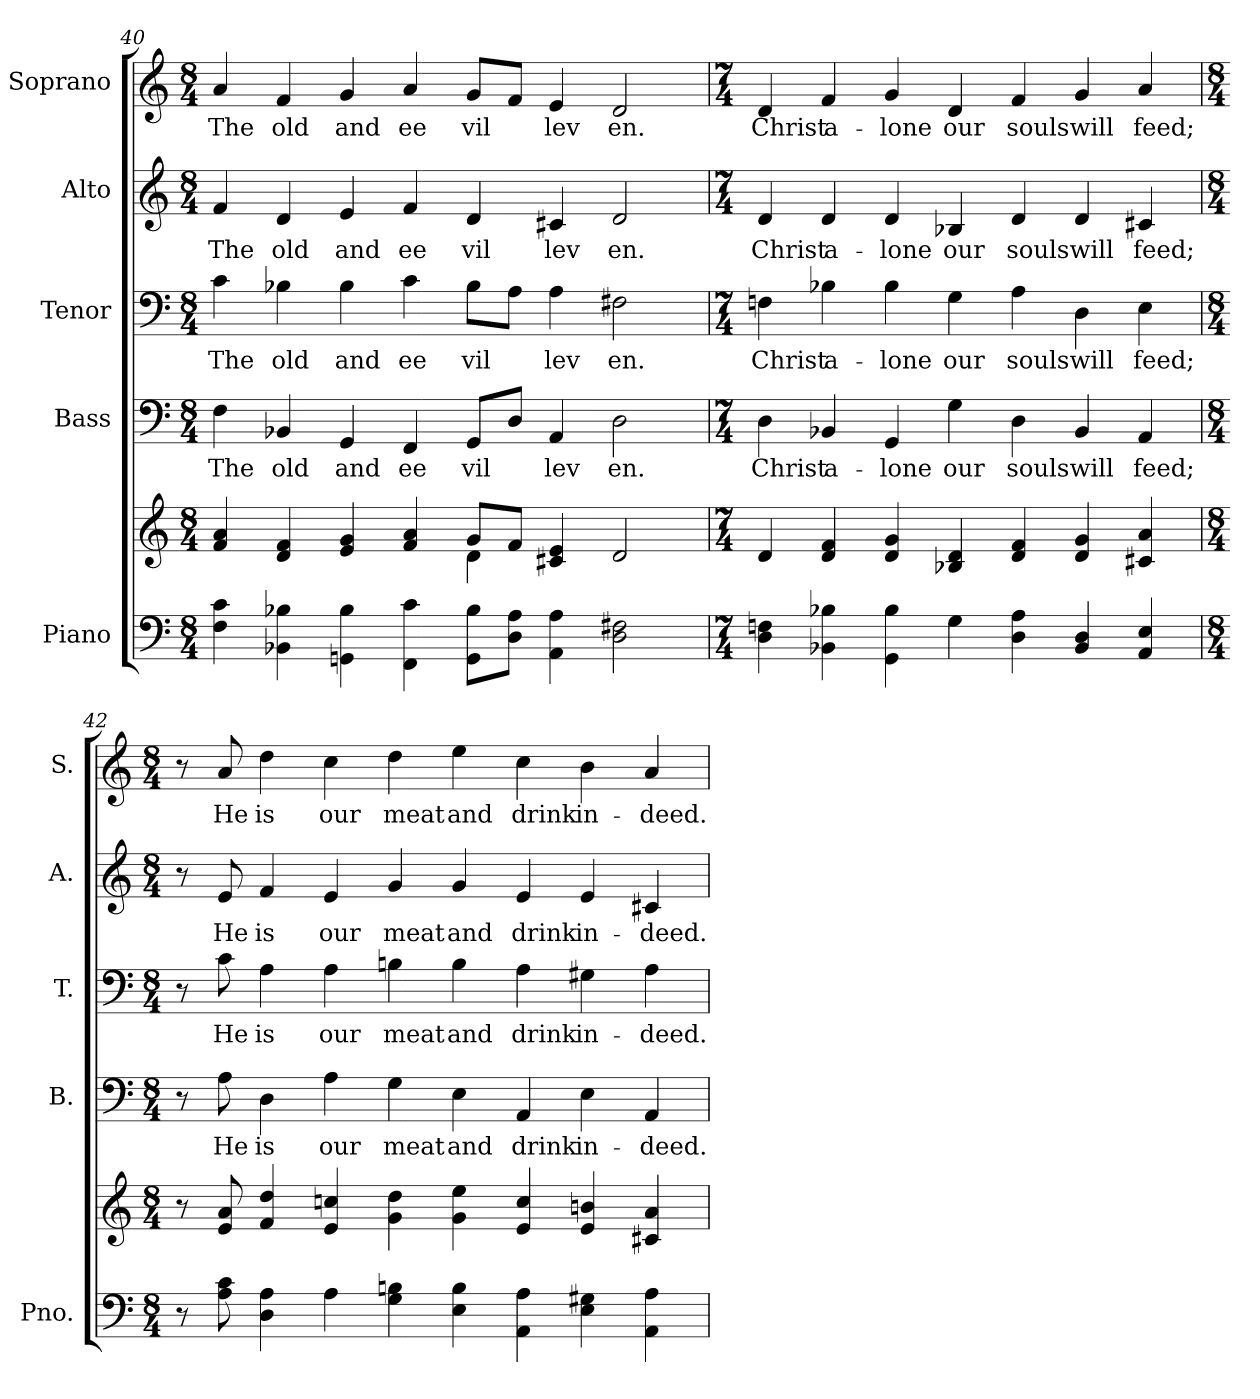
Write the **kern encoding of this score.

**kern	**kern	**kern	**text	**kern	**text	**kern	**text	**kern	**text
*part5	*part5	*part4	*part4	*part3	*part3	*part2	*part2	*part1	*part1
*staff6	*staff5	*staff4	*staff4	*staff3	*staff3	*staff2	*staff2	*staff1	*staff1
*I"Piano	*	*I"Bass	*	*I"Tenor	*	*I"Alto	*	*I"Soprano	*
*I'Pno.	*	*I'B.	*	*I'T.	*	*I'A.	*	*I'S.	*
!!LO:PB:g=z
*clefF4	*clefG2	*clefF4	*	*clefF4	*	*clefG2	*	*clefG2	*
*k[]	*k[]	*k[]	*	*k[]	*	*k[]	*	*k[]	*
*C:	*C:	*C:	*	*C:	*	*C:	*	*C:	*
*M8/4	*M8/4	*M8/4	*	*M8/4	*	*M8/4	*	*M8/4	*
=40	=40	=40	=40	=40	=40	=40	=40	=40	=40
*	*^	*	*	*	*	*	*	*	*
!	!	!	!	!LO:LY:b:color=#000000	!	!	!	!	!	!
!	!	!	!	!	!	!LO:LY:b:color=#000000	!	!	!	!
!	!	!	!	!	!	!	!	!LO:LY:b:color=#000000	!	!
!	!	!	!	!	!	!	!	!	!	!LO:LY:b:color=#000000
4Fi\ 4ci	4fi/ 4ai	1ryy	4Fi\	The	4ci\	The	4fi/	The	4ai/	The
!	!	!	!	!LO:LY:b:color=#000000	!	!	!	!	!	!
!	!	!	!	!	!	!LO:LY:b:color=#000000	!	!	!	!
!	!	!	!	!	!	!	!	!LO:LY:b:color=#000000	!	!
!	!	!	!	!	!	!	!	!	!	!LO:LY:b:color=#000000
4BB-Xi\ 4B-Xi	4di/ 4fi	.	4BB-Xi/	old	4B-Xi\	old	4di/	old	4fi/	old
!	!	!	!	!LO:LY:b:color=#000000	!	!	!	!	!	!
!	!	!	!	!	!	!LO:LY:b:color=#000000	!	!	!	!
!	!	!	!	!	!	!	!	!LO:LY:b:color=#000000	!	!
!	!	!	!	!	!	!	!	!	!	!LO:LY:b:color=#000000
4GGni\ 4B-i	4ei/ 4gi	.	4GGi/	and	4B-i\	and	4ei/	and	4gi/	and
!	!	!	!	!LO:LY:b:color=#000000	!	!	!	!	!	!
!	!	!	!	!	!	!LO:LY:b:color=#000000	!	!	!	!
!	!	!	!	!	!	!	!	!LO:LY:b:color=#000000	!	!
!	!	!	!	!	!	!	!	!	!	!LO:LY:b:color=#000000
4FFi\ 4ci	4fi/ 4ai	.	4FFi/	ee	4ci\	ee	4fi/	ee	4ai/	ee
!	!	!	!	!LO:LY:b:color=#000000	!	!	!	!	!	!
!	!	!	!	!	!	!LO:LY:b:color=#000000	!	!	!	!
!	!	!	!	!	!	!	!	!LO:LY:b:color=#000000	!	!
!	!	!	!	!	!	!	!	!	!	!LO:LY:b:color=#000000
8GGi\ 8B-iL	8gi/L	4di\	8GGi/L	vil	8B-i\L	vil	4di/	vil	8gi/L	vil
8Di\ 8AiJ	8fi/J	.	8Di/J	.	8Ai\J	.	.	.	8fi/J	.
!	!	!	!	!LO:LY:b:color=#000000	!	!	!	!	!	!
!	!	!	!	!	!	!LO:LY:b:color=#000000	!	!	!	!
!	!	!	!	!	!	!	!	!LO:LY:b:color=#000000	!	!
!	!	!	!	!	!	!	!	!	!	!LO:LY:b:color=#000000
4AAi\ 4Ai	4c#Xi/ 4ei	4ryy	4AAi/	lev	4Ai\	lev	4c#Xi/	lev	4ei/	lev
!	!	!	!	!LO:LY:b:color=#000000	!	!	!	!	!	!
!	!	!	!	!	!	!LO:LY:b:color=#000000	!	!	!	!
!	!	!	!	!	!	!	!	!LO:LY:b:color=#000000	!	!
!	!	!	!	!	!	!	!	!	!	!LO:LY:b:color=#000000
2Di\ 2F#Xi	2di/	2ryy	2Di\	en.	2F#Xi\	en.	2di/	en.	2di/	en.
*	*v	*v	*	*	*	*	*	*	*	*
!!LO:PB:g=z
=41	=41	=41	=41	=41	=41	=41	=41	=41	=41
*M7/4	*M7/4	*M7/4	*	*M7/4	*	*M7/4	*	*M7/4	*
*	*^	*	*	*	*	*	*	*	*
!	!	!	!	!LO:LY:b:color=#000000	!	!	!	!	!	!
*	*v	*v	*	*	*	*	*	*	*	*
*	*^	*	*	*	*	*	*	*	*
!	!	!	!	!	!	!LO:LY:b:color=#000000	!	!	!	!
*	*v	*v	*	*	*	*	*	*	*	*
*	*^	*	*	*	*	*	*	*	*
!	!	!	!	!	!	!	!	!LO:LY:b:color=#000000	!	!
*	*v	*v	*	*	*	*	*	*	*	*
*	*^	*	*	*	*	*	*	*	*
!	!	!	!	!	!	!	!	!	!	!LO:LY:b:color=#000000
*	*v	*v	*	*	*	*	*	*	*	*
4Di\ 4Fni	4di/	4Di\	Christ	4Fni\	Christ	4di/	Christ	4di/	Christ
!	!	!	!LO:LY:b:color=#000000	!	!	!	!	!	!
!	!	!	!	!	!LO:LY:b:color=#000000	!	!	!	!
!	!	!	!	!	!	!	!LO:LY:b:color=#000000	!	!
!	!	!	!	!	!	!	!	!	!LO:LY:b:color=#000000
4BB-Xi\ 4B-Xi	4di/ 4fi	4BB-Xi/	a-	4B-Xi\	a-	4di/	a-	4fi/	a-
!	!	!	!LO:LY:b:color=#000000	!	!	!	!	!	!
!	!	!	!	!	!LO:LY:b:color=#000000	!	!	!	!
!	!	!	!	!	!	!	!LO:LY:b:color=#000000	!	!
!	!	!	!	!	!	!	!	!	!LO:LY:b:color=#000000
4GGi\ 4B-i	4di/ 4gi	4GGi/	-lone	4B-i\	-lone	4di/	-lone	4gi/	-lone
!	!	!	!LO:LY:b:color=#000000	!	!	!	!	!	!
!	!	!	!	!	!LO:LY:b:color=#000000	!	!	!	!
!	!	!	!	!	!	!	!LO:LY:b:color=#000000	!	!
!	!	!	!	!	!	!	!	!	!LO:LY:b:color=#000000
4Gi\	4B-Xi/ 4di	4Gi\	our	4Gi\	our	4B-Xi/	our	4di/	our
!	!	!	!LO:LY:b:color=#000000	!	!	!	!	!	!
!	!	!	!	!	!LO:LY:b:color=#000000	!	!	!	!
!	!	!	!	!	!	!	!LO:LY:b:color=#000000	!	!
!	!	!	!	!	!	!	!	!	!LO:LY:b:color=#000000
4Di\ 4Ai	4di/ 4fi	4Di\	souls	4Ai\	souls	4di/	souls	4fi/	souls
!	!	!	!LO:LY:b:color=#000000	!	!	!	!	!	!
!	!	!	!	!	!LO:LY:b:color=#000000	!	!	!	!
!	!	!	!	!	!	!	!LO:LY:b:color=#000000	!	!
!	!	!	!	!	!	!	!	!	!LO:LY:b:color=#000000
4BB-i/ 4Di	4di/ 4gi	4BB-i/	will	4Di\	will	4di/	will	4gi/	will
!	!	!	!LO:LY:b:color=#000000	!	!	!	!	!	!
!	!	!	!	!	!LO:LY:b:color=#000000	!	!	!	!
!	!	!	!	!	!	!	!LO:LY:b:color=#000000	!	!
!	!	!	!	!	!	!	!	!	!LO:LY:b:color=#000000
4AAi/ 4Ei	4c#Xi/ 4ai	4AAi/	feed;	4Ei\	feed;	4c#Xi/	feed;	4ai/	feed;
!!LO:PB:g=z
=42	=42	=42	=42	=42	=42	=42	=42	=42	=42
*M8/4	*M8/4	*M8/4	*	*M8/4	*	*M8/4	*	*M8/4	*
8r	8r	8r	.	8r	.	8r	.	8r	.
!	!	!	!LO:LY:b:color=#000000	!	!	!	!	!	!
!	!	!	!	!	!LO:LY:b:color=#000000	!	!	!	!
!	!	!	!	!	!	!	!LO:LY:b:color=#000000	!	!
!	!	!	!	!	!	!	!	!	!LO:LY:b:color=#000000
8Ai\ 8ci	8ei/ 8ai	8Ai\	He	8ci\	He	8ei/	He	8ai/	He
!	!	!	!LO:LY:b:color=#000000	!	!	!	!	!	!
!	!	!	!	!	!LO:LY:b:color=#000000	!	!	!	!
!	!	!	!	!	!	!	!LO:LY:b:color=#000000	!	!
!	!	!	!	!	!	!	!	!	!LO:LY:b:color=#000000
4Di\ 4Ai	4fi/ 4ddi	4Di\	is	4Ai\	is	4fi/	is	4ddi\	is
!	!	!	!LO:LY:b:color=#000000	!	!	!	!	!	!
!	!	!	!	!	!LO:LY:b:color=#000000	!	!	!	!
!	!	!	!	!	!	!	!LO:LY:b:color=#000000	!	!
!	!	!	!	!	!	!	!	!	!LO:LY:b:color=#000000
4Ai\	4ei/ 4ccni	4Ai\	our	4Ai\	our	4ei/	our	4cci\	our
!	!	!	!LO:LY:b:color=#000000	!	!	!	!	!	!
!	!	!	!	!	!LO:LY:b:color=#000000	!	!	!	!
!	!	!	!	!	!	!	!LO:LY:b:color=#000000	!	!
!	!	!	!	!	!	!	!	!	!LO:LY:b:color=#000000
4Gi\ 4Bni	4gi\ 4ddi	4Gi\	meat	4Bni\	meat	4gi/	meat	4ddi\	meat
!	!	!	!LO:LY:b:color=#000000	!	!	!	!	!	!
!	!	!	!	!	!LO:LY:b:color=#000000	!	!	!	!
!	!	!	!	!	!	!	!LO:LY:b:color=#000000	!	!
!	!	!	!	!	!	!	!	!	!LO:LY:b:color=#000000
4Ei\ 4Bi	4gi\ 4eei	4Ei\	and	4Bi\	and	4gi/	and	4eei\	and
!	!	!	!LO:LY:b:color=#000000	!	!	!	!	!	!
!	!	!	!	!	!LO:LY:b:color=#000000	!	!	!	!
!	!	!	!	!	!	!	!LO:LY:b:color=#000000	!	!
!	!	!	!	!	!	!	!	!	!LO:LY:b:color=#000000
4AAi\ 4Ai	4ei/ 4cci	4AAi/	drink	4Ai\	drink	4ei/	drink	4cci\	drink
!	!	!	!LO:LY:b:color=#000000	!	!	!	!	!	!
!	!	!	!	!	!LO:LY:b:color=#000000	!	!	!	!
!	!	!	!	!	!	!	!LO:LY:b:color=#000000	!	!
!	!	!	!	!	!	!	!	!	!LO:LY:b:color=#000000
4Ei\ 4G#Xi	4ei/ 4bni	4Ei\	in-	4G#Xi\	in-	4ei/	in-	4bi\	in-
!	!	!	!LO:LY:b:color=#000000	!	!	!	!	!	!
!	!	!	!	!	!LO:LY:b:color=#000000	!	!	!	!
!	!	!	!	!	!	!	!LO:LY:b:color=#000000	!	!
!	!	!	!	!	!	!	!	!	!LO:LY:b:color=#000000
4AAi\ 4Ai	4c#Xi/ 4ai	4AAi/	-deed.	4Ai\	-deed.	4c#Xi/	-deed.	4ai/	-deed.
=	=	=	=	=	=	=	=	=	=
*-	*-	*-	*-	*-	*-	*-	*-	*-	*-
